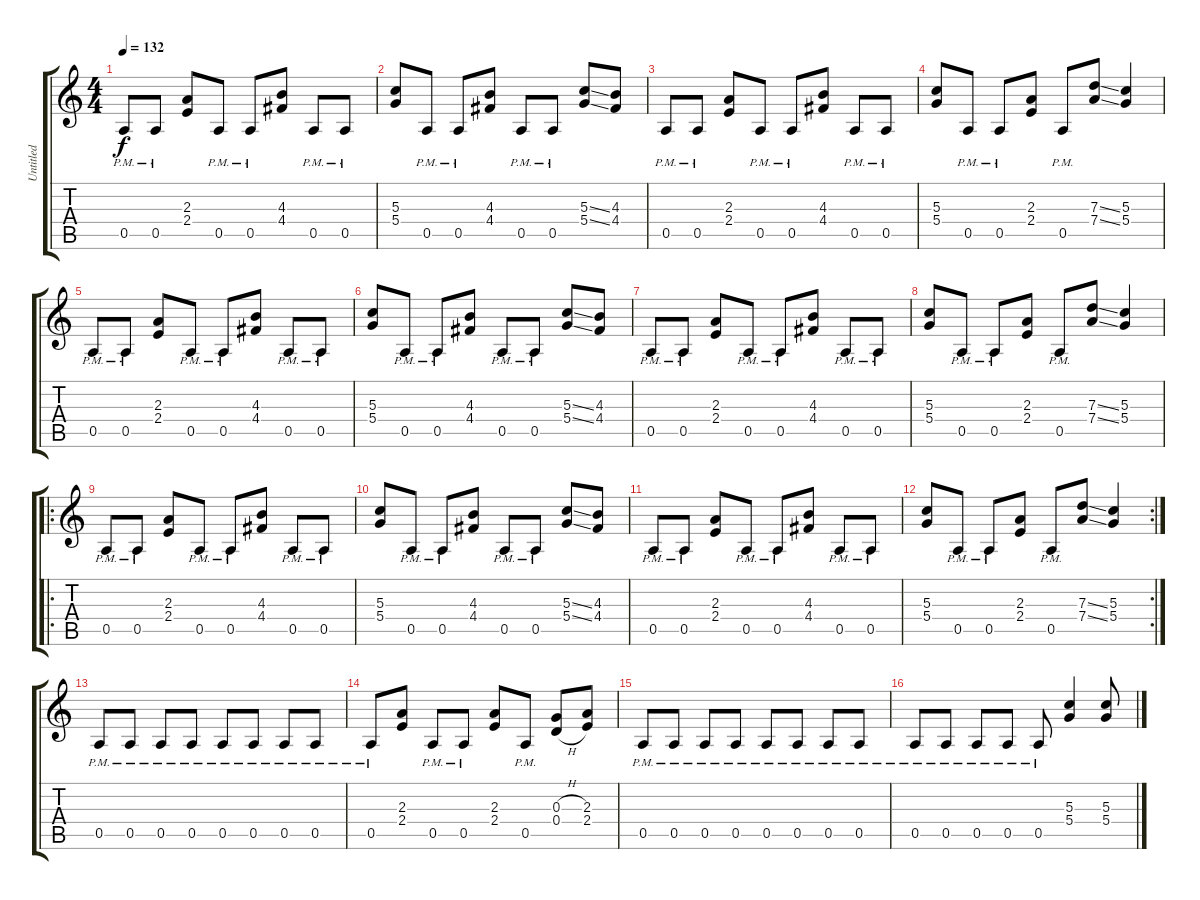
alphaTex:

\track ("Untitled" "Untitled") {instrument distortionguitar}
\staff {score tabs}
\tuning (E4 B3 G3 D3 A2 E2) {hide}
\ts (4 4)
\tempo 132
\clef g2
\ks c
0.5{pm}.8{dy f instrument distortionguitar} 0.5{pm}.8 (2.3 2.4).8 0.5{pm}.8 0.5{pm}.8 (4.3 4.4).8 0.5{pm}.8 0.5{pm}.8 |
(5.3 5.4).8 0.5{pm}.8 0.5{pm}.8 (4.3 4.4).8 0.5{pm}.8 0.5{pm}.8 (5.3{ss} 5.4{ss}).8 (4.3 4.4).8 |
0.5{pm}.8 0.5{pm}.8 (2.3 2.4).8 0.5{pm}.8 0.5{pm}.8 (4.3 4.4).8 0.5{pm}.8 0.5{pm}.8 |
(5.3 5.4).8 0.5{pm}.8 0.5{pm}.8 (2.3 2.4).8 0.5{pm}.8 (7.3{ss} 7.4{ss}).8 (5.3 5.4).4 |
0.5{pm}.8 0.5{pm}.8 (2.3 2.4).8 0.5{pm}.8 0.5{pm}.8 (4.3 4.4).8 0.5{pm}.8 0.5{pm}.8 |
(5.3 5.4).8 0.5{pm}.8 0.5{pm}.8 (4.3 4.4).8 0.5{pm}.8 0.5{pm}.8 (5.3{ss} 5.4{ss}).8 (4.3 4.4).8 |
0.5{pm}.8 0.5{pm}.8 (2.3 2.4).8 0.5{pm}.8 0.5{pm}.8 (4.3 4.4).8 0.5{pm}.8 0.5{pm}.8 |
(5.3 5.4).8 0.5{pm}.8 0.5{pm}.8 (2.3 2.4).8 0.5{pm}.8 (7.3{ss} 7.4{ss}).8 (5.3 5.4).4 |
\ro
0.5{pm}.8 0.5{pm}.8 (2.3 2.4).8 0.5{pm}.8 0.5{pm}.8 (4.3 4.4).8 0.5{pm}.8 0.5{pm}.8 |
(5.3 5.4).8 0.5{pm}.8 0.5{pm}.8 (4.3 4.4).8 0.5{pm}.8 0.5{pm}.8 (5.3{ss} 5.4{ss}).8 (4.3 4.4).8 |
0.5{pm}.8 0.5{pm}.8 (2.3 2.4).8 0.5{pm}.8 0.5{pm}.8 (4.3 4.4).8 0.5{pm}.8 0.5{pm}.8 |
\rc 2
(5.3 5.4).8 0.5{pm}.8 0.5{pm}.8 (2.3 2.4).8 0.5{pm}.8 (7.3{ss} 7.4{ss}).8 (5.3 5.4).4 |
0.5{pm}.8 0.5{pm}.8 0.5{pm}.8 0.5{pm}.8 0.5{pm}.8 0.5{pm}.8 0.5{pm}.8 0.5{pm}.8 |
0.5{pm}.8 (2.3 2.4).8 0.5{pm}.8 0.5{pm}.8 (2.3 2.4).8 0.5{pm}.8 (0.3{h} 0.4{h}).8 (2.3 2.4).8 |
0.5{pm}.8 0.5{pm}.8 0.5{pm}.8 0.5{pm}.8 0.5{pm}.8 0.5{pm}.8 0.5{pm}.8 0.5{pm}.8 |
0.5{pm}.8 0.5{pm}.8 0.5{pm}.8 0.5{pm}.8 0.5{pm}.8 (5.3 5.4).4 (5.3 5.4).8
